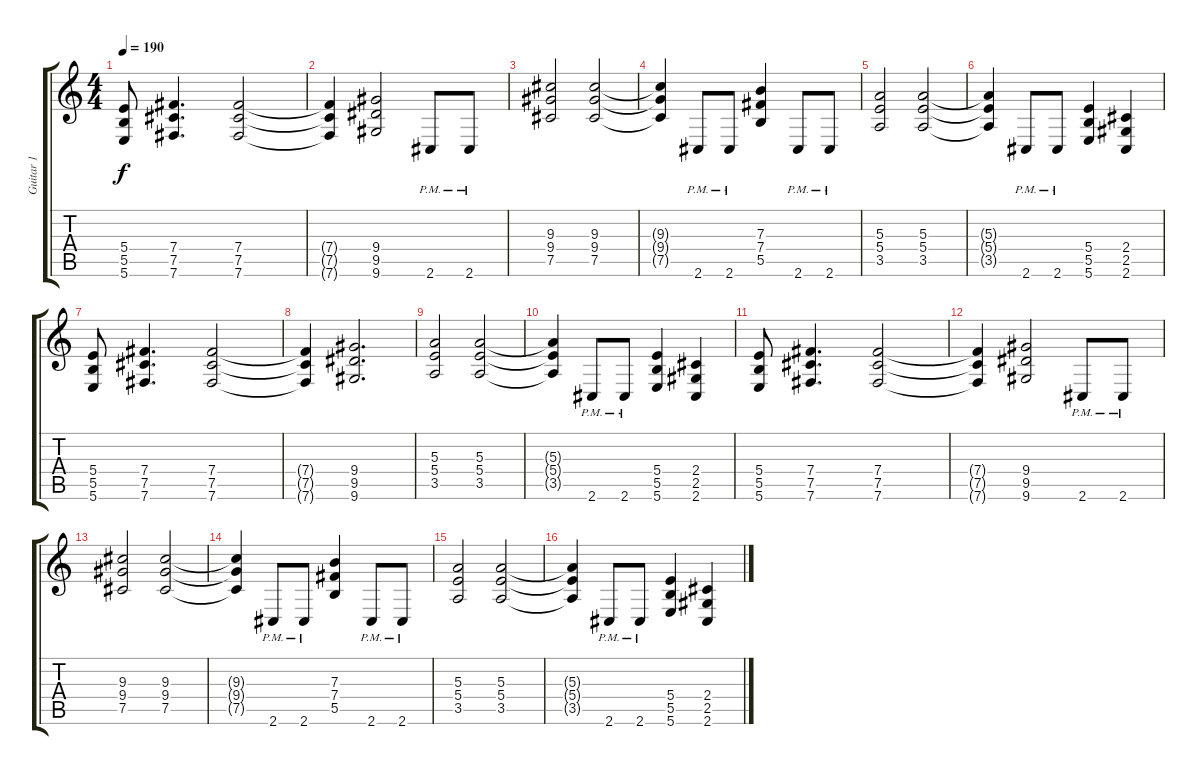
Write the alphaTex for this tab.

\track ("Guitar 1" "Guitar 1") {instrument distortionguitar}
\staff {score tabs}
\tuning (Db4 Ab3 E3 B2 Gb2 B1) {hide}
\ts (4 4)
\tempo 190
\clef g2
\ks c
(5.4 5.5 5.6).8{dy f} (7.4 7.5 7.6).4{d} (7.4 7.5 7.6).2 |
(7.4{t} 7.5{t} 7.6{t}).4 (9.4 9.5 9.6).2 2.6{pm}.8 2.6{pm}.8 |
(9.3 9.4 7.5).2 (9.3 9.4 7.5).2 |
(9.3{t} 9.4{t} 7.5{t}).4 2.6{pm}.8 2.6{pm}.8 (7.3 7.4 5.5).4 2.6{pm}.8 2.6{pm}.8 |
(5.3 5.4 3.5).2 (5.3 5.4 3.5).2 |
(5.3{t} 5.4{t} 3.5{t}).4 2.6{pm}.8 2.6{pm}.8 (5.4 5.5 5.6).4 (2.4 2.5 2.6).4 |
(5.4 5.5 5.6).8 (7.4 7.5 7.6).4{d} (7.4 7.5 7.6).2 |
(7.4{t} 7.5{t} 7.6{t}).4 (9.4 9.5 9.6).2{d} |
(5.3 5.4 3.5).2 (5.3 5.4 3.5).2 |
(5.3{t} 5.4{t} 3.5{t}).4 2.6{pm}.8 2.6{pm}.8 (5.4 5.5 5.6).4 (2.4 2.5 2.6).4 |
(5.4 5.5 5.6).8 (7.4 7.5 7.6).4{d} (7.4 7.5 7.6).2 |
(7.4{t} 7.5{t} 7.6{t}).4 (9.4 9.5 9.6).2 2.6{pm}.8 2.6{pm}.8 |
(9.3 9.4 7.5).2 (9.3 9.4 7.5).2 |
(9.3{t} 9.4{t} 7.5{t}).4 2.6{pm}.8 2.6{pm}.8 (7.3 7.4 5.5).4 2.6{pm}.8 2.6{pm}.8 |
(5.3 5.4 3.5).2 (5.3 5.4 3.5).2 |
(5.3{t} 5.4{t} 3.5{t}).4 2.6{pm}.8 2.6{pm}.8 (5.4 5.5 5.6).4 (2.4 2.5 2.6).4
